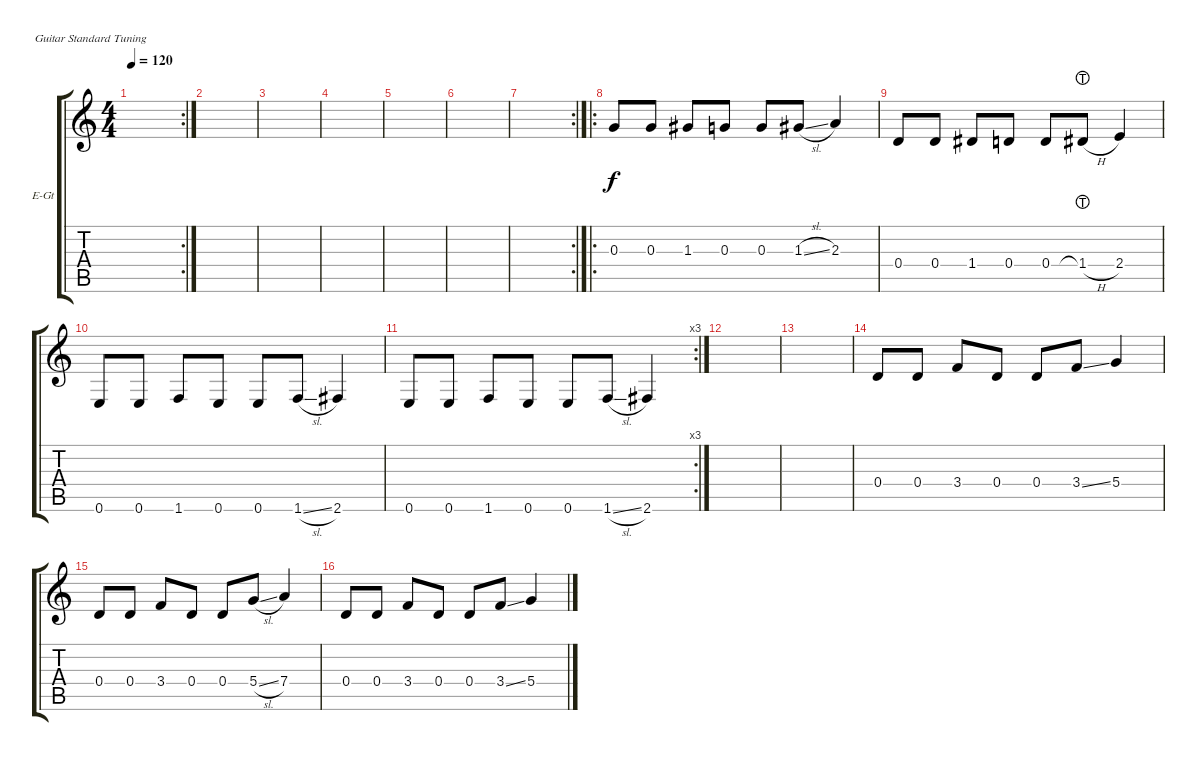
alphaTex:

\defaultSystemsLayout 4
\bracketExtendMode groupsimilarinstruments
\firstSystemTrackNameOrientation horizontal
\otherSystemsTrackNameOrientation horizontal
\track ("Electric Guitar" "E-Gt") {instrument overdrivenguitar}
\staff {score tabs}
\tuning (E4 B3 G3 D3 A2 E2)
\rc 2
\ts (4 4)
\tempo 120
\clef g2
\ks c
|
|
|
|
|
|
\rc 2
|
\ro
0.3.8 0.3.8 1.3.8 0.3.8 0.3.8 1.3{sl}.8 2.3.4 |
0.4.8 0.4.8 1.4.8 0.4.8 0.4.8 1.4{h lht}.8 2.4.4 |
0.6.8 0.6.8 1.6.8 0.6.8 0.6.8 1.6{sl}.8 2.6.4 |
\rc 3
0.6.8 0.6.8 1.6.8 0.6.8 0.6.8 1.6{sl}.8 2.6.4 |
|
|
0.4.8 0.4.8 3.4.8 0.4.8 0.4.8 3.4{ss}.8 5.4.4 |
0.4.8 0.4.8 3.4.8 0.4.8 0.4.8 5.4{sl}.8 7.4.4 |
0.4.8 0.4.8 3.4.8 0.4.8 0.4.8 3.4{ss}.8 5.4.4
